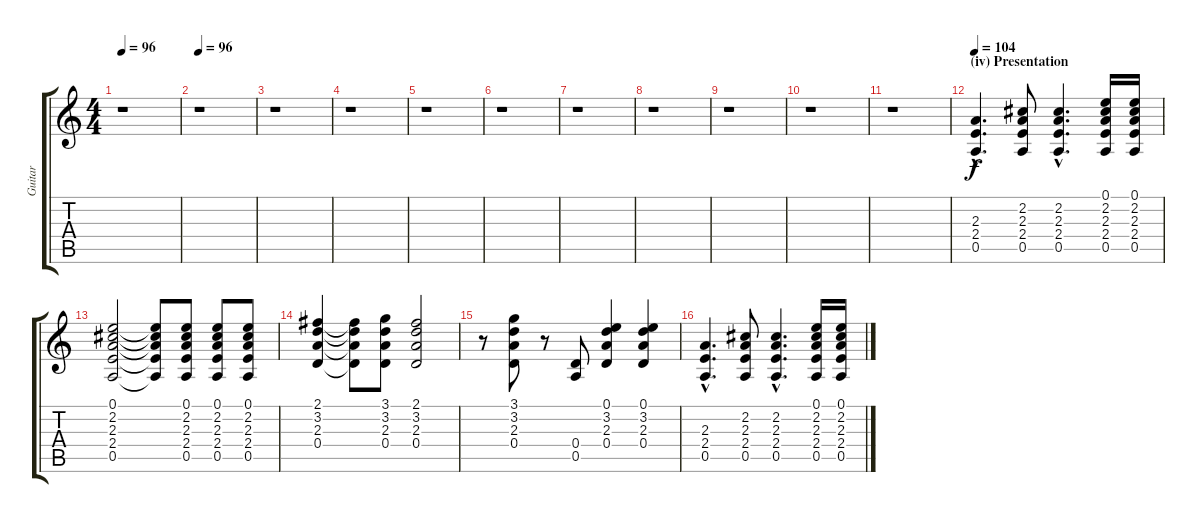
\track ("Guitar " "Guitar ") {instrument distortionguitar}
\staff {score tabs}
\tuning (E4 B3 G3 D3 A2 E2) {hide}
\ts (4 4)
\tempo 96
\clef g2
\ks c
r.1{dy f} |
\tempo 96
r.1 |
r.1 |
r.1 |
r.1 |
r.1 |
r.1 |
r.1 |
r.1 |
r.1 |
r.1 |
\section ("" "(iv) Presentation")
\tempo 104
(2.3{hac} 2.4{hac} 0.5{hac}).4{d volume 12 balance 8 instrument distortionguitar} (2.2 2.3 2.4 0.5).8 (2.2{hac} 2.3{hac} 2.4{hac} 0.5{hac}).4{d} (0.1 2.2 2.3 2.4 0.5).16 (0.1 2.2 2.3 2.4 0.5).16 |
(0.1 2.2 2.3 2.4 0.5).2 (0.1{t} 2.2{t} 2.3{t} 2.4{t} 0.5{t}).8 (0.1 2.2 2.3 2.4 0.5).8 (0.1 2.2 2.3 2.4 0.5).8 (0.1 2.2 2.3 2.4 0.5).8 |
(2.1 3.2 2.3 0.4).4 (2.1{t} 3.2{t} 2.3{t} 0.4{t}).8 (3.1 3.2 2.3 0.4).8 (2.1 3.2 2.3 0.4).2 |
r.8 (3.1 3.2 2.3 0.4).8 r.8 (0.4 0.5).8 (0.1 3.2 2.3 0.4).4 (0.1 3.2 2.3 0.4).4 |
(2.3{hac} 2.4{hac} 0.5{hac}).4{d} (2.2 2.3 2.4 0.5).8 (2.2{hac} 2.3{hac} 2.4{hac} 0.5{hac}).4{d} (0.1 2.2 2.3 2.4 0.5).16 (0.1 2.2 2.3 2.4 0.5).16
